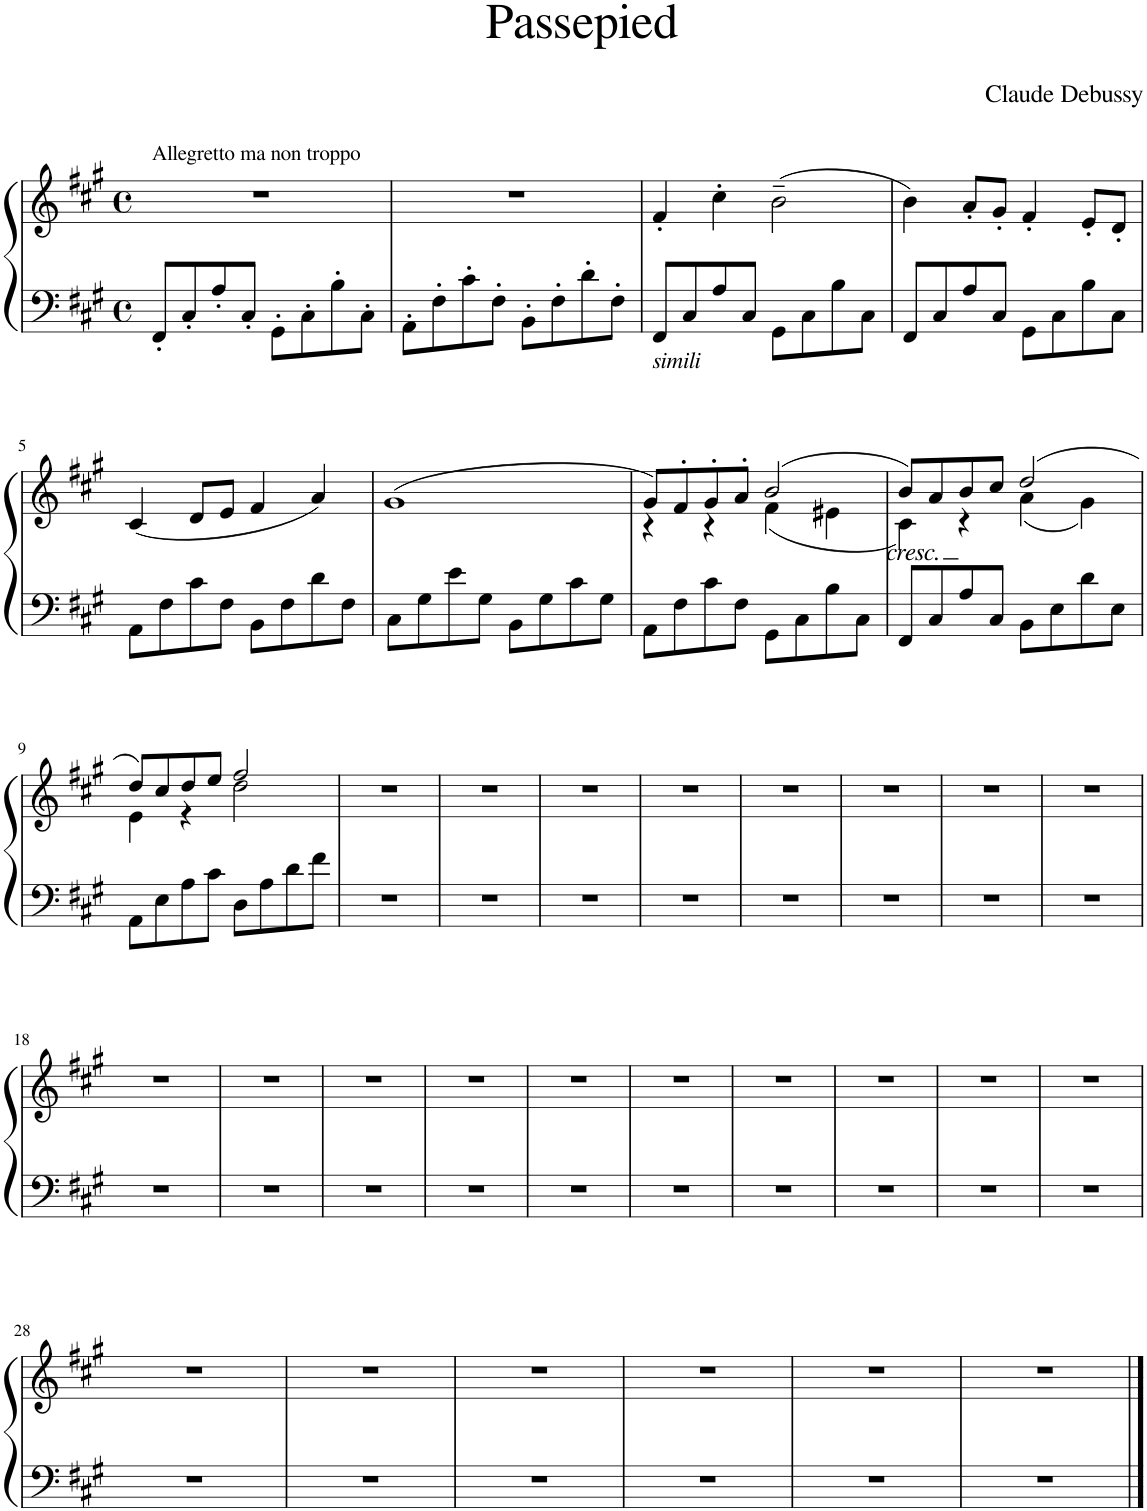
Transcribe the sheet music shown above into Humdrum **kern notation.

**kern	**kern
*part1	*part1
*staff2	*staff1
*I"Piano	*
*I'Pno.	*
*clefF4	*clefG2
*k[f#c#g#]	*k[f#c#g#]
*M4/4	*M4/4
*met(c)	*met(c)
=1	=1
!	!LO:TX:a:t=Allegretto ma non troppo
8FF#'/L	1r
8C#'/	.
8A'/	.
8C#'/J	.
8GG#'\L	.
8C#'\	.
8B'\	.
8C#'\J	.
=2	=2
8AA'\L	1r
8F#'\	.
8c#'\	.
8F#'\J	.
8BB'\L	.
8F#'\	.
8d'\	.
8F#'\J	.
=3	=3
!LO:TX:b:i:t=simili	!
8FF#/L	4f#'/
8C#/	.
8A/	4cc#'\
8C#/J	.
8GG#\L	(2b~\
8C#\	.
8B\	.
8C#\J	.
=4	=4
8FF#/L	4b\)
8C#/	.
8A/	8a'/L
8C#/J	8g#'/J
8GG#\L	4f#'/
8C#\	.
8B\	8e'/L
8C#\J	8d'/J
!!LO:LB:g=z
=5	=5
8AA\L	(4c#/
8F#\	.
8c#\	8d/L
8F#\J	8e/J
8BB\L	4f#/
8F#\	.
8d\	4a/)
8F#\J	.
=6	=6
8C#\L	(1g#
8G#\	.
8e\	.
8G#\J	.
8BB\L	.
8G#\	.
8c#\	.
8G#\J	.
=7	=7
*	*^
8AA\L	8g#/L)	4r
8F#\	8f#'/	.
8c#\	8g#'/	4r
8F#\J	8a'/J	.
8GG#\L	(2b/	(4f#\
8C#\	.	.
8B\	.	4e#X\
8C#\J	.	.
=8	=8	=8
!	!LO:TX:b:i:t=cresc.	!
8FF#/L	8b/L)	4c#\)
8C#/	8a/	.
8A/	8b/	4r
8C#/J	8cc#/J	.
8BB\L	(2dd/	(4a\
8E\	.	.
8d\	.	4g#\)
8E\J	.	.
!!LO:LB:g=z	!!
=9	=9	=9
8AA\L	8dd/L)	4e\
8E\	8cc#/	.
8A\	8dd/	4r
8c#\J	8ee/J	.
8D\L	2ff#/	2dd\
8A\	.	.
8d\	.	.
8f#\J	.	.
*	*v	*v
=10	=10
1r	1r
=11	=11
1r	1r
=12	=12
1r	1r
=13	=13
1r	1r
=14	=14
1r	1r
=15	=15
1r	1r
=16	=16
1r	1r
=17	=17
1r	1r
!!LO:LB:g=z
=18	=18
1r	1r
=19	=19
1r	1r
=20	=20
1r	1r
=21	=21
1r	1r
=22	=22
1r	1r
=23	=23
1r	1r
=24	=24
1r	1r
=25	=25
1r	1r
=26	=26
1r	1r
=27	=27
1r	1r
!!LO:LB:g=z
=28	=28
1r	1r
=29	=29
1r	1r
=30	=30
1r	1r
=31	=31
1r	1r
=32	=32
1r	1r
=33	=33
1r	1r
==	==
*-	*-
